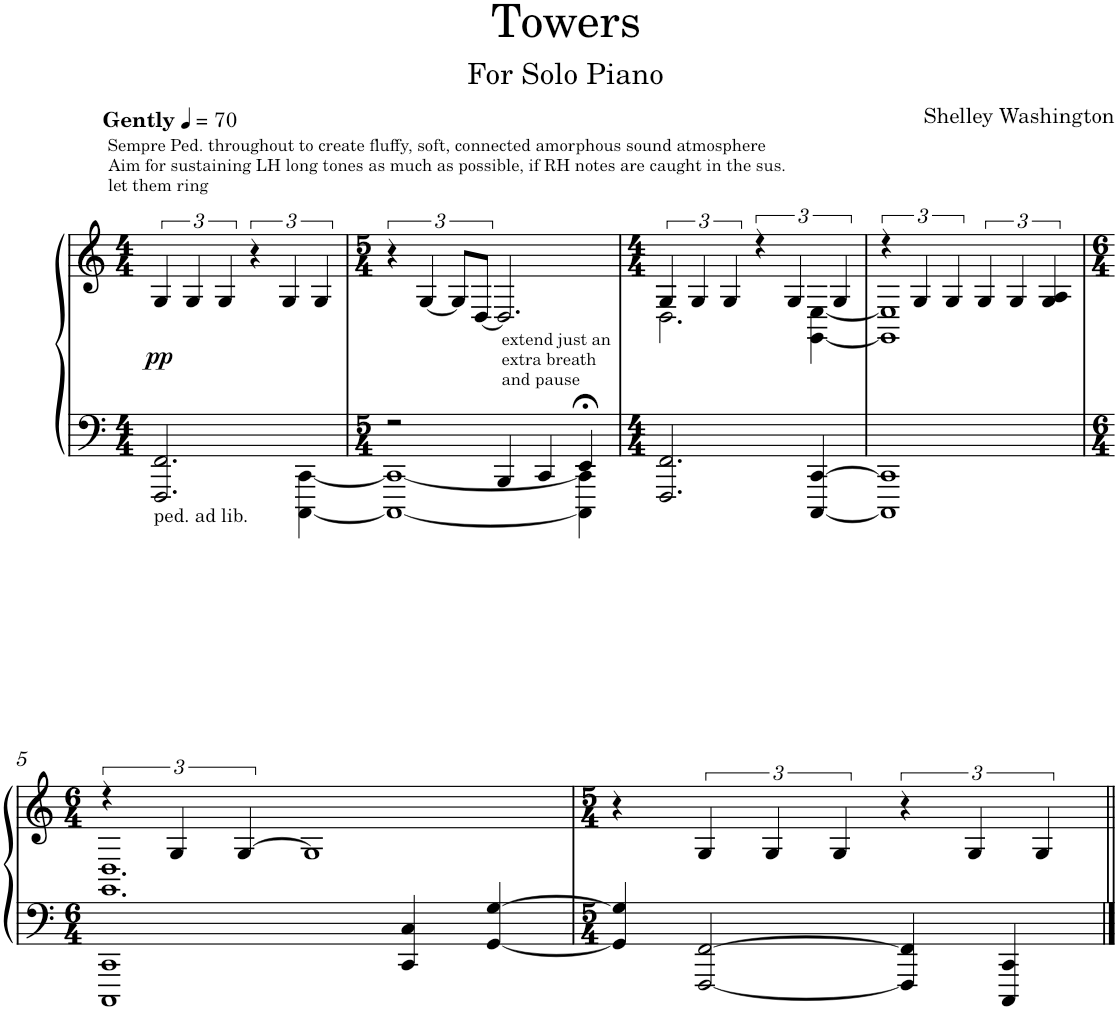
**kern	**kern	**dynam
*part1	*part1	*part1
*staff2	*staff1	*staff1/2
*I"Piano	*	*
*I'Pno.	*	*
*clefF4	*clefG2	*
*k[]	*k[]	*
*M4/4	*M4/4	*
*MM70	*MM70	*
=1	=1	=1
!	!LO:TX:a:B:t=Gently	!
!	!LO:TX:a:t=Sempre Ped. throughout to create fluffy, soft, connected amorphous sound atmosphere	!
!	!LO:TX:a:t=Aim for sustaining LH long tones as much as possible, if RH notes are caught in the sus.	!
!	!LO:TX:a:t=let them ring	!
!LO:TX:b:t=ped. ad lib.	!	!
!	!	!LO:DY:b
2.FFF/ 2.FF/	6G/	pp
.	6G/	.
.	6G/	.
.	6r	.
.	6G/	.
[4CCC\ [4CC\	.	.
.	6G/	.
=2	=2	=2
*M5/4	*M5/4	*
*^	*	*
2r	1CCC_ 1CC_	6r	.
.	.	[6G/	.
.	.	12G/L]	.
.	.	[12D/J	.
4BBB/	.	2.D/]	.
4CC/	.	.	.
!LO:TX:a:t=extend just an	!	!	!
!LO:TX:a:t=extra breath	!	!	!
!LO:TX:a:t=and pause	!	!	!
4EE;</	4CCC\] 4CC\]	.	.
*v	*v	*	*
=3	=3	=3
*M4/4	*M4/4	*
*	*^	*
2.FFF/ 2.FF/	6G/	2.D\	.
.	6G/	.	.
.	6G/	.	.
.	6r	.	.
.	6G/	.	.
[4CCC/ [4CC/	.	[4GG\ [4E\	.
.	6G/	.	.
=4	=4	=4	=4
1CCC] 1CC]	6r	1GG] 1E]	.
.	6G/	.	.
.	6G/	.	.
.	6G/	.	.
.	6G/	.	.
.	6G/ 6A/	.	.
!!LO:LB:g=z	!!
=5	=5	=5	=5
*M6/4	*M6/4	*	*
1CCC 1CC	6r	1.GG 1.D	.
.	6G/	.	.
.	[6G/	.	.
.	1G]	.	.
4CC/ 4C/	.	.	.
[4GG/ [4G/	.	.	.
*	*v	*v	*
=6	=6	=6
*M5/4	*M5/4	*
4GG/] 4G/]	4r	.
[2FFF/ [2FF/	6G/	.
.	6G/	.
.	6G/	.
4FFF/] 4FF/]	6r	.
.	6G/	.
4CCC/ 4CC/	.	.
.	6G/	.
=||	=||	=||
*-	*-	*-
